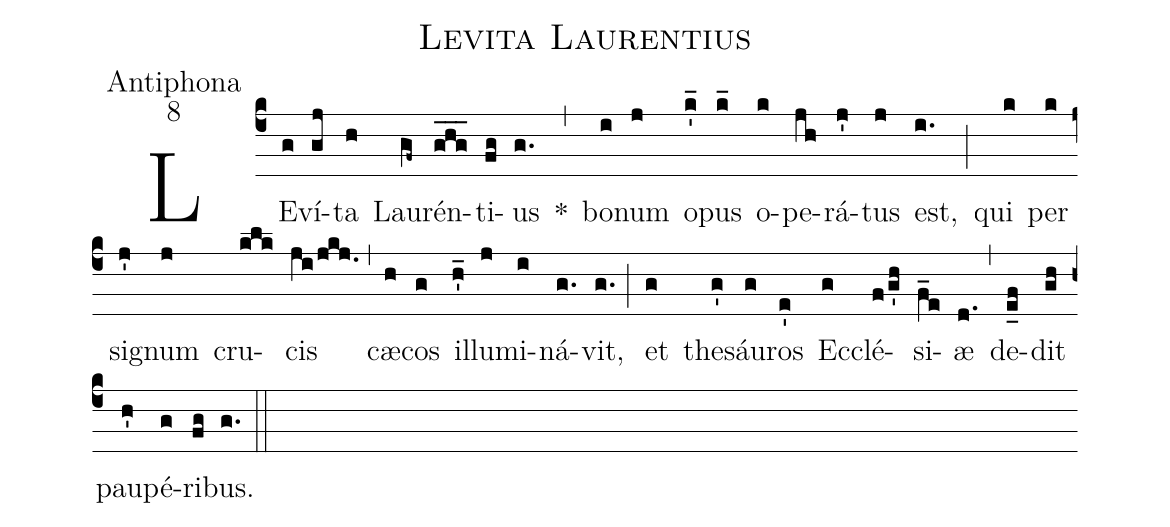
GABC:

name:Levita Laurentius;
office-part:Antiphona;
mode:8;
%%
(c4)
LE(g)ví(gj)ta(h) Lau(gf~)rén(ghg___)ti(fg)us(g.) *(,)
bo(i)num(j) o(k'_)pus(k_) o(k)pe(jh)rá(j')tus(j) est,(i.) (;)
qui(k) per(k) si(j')gnum(j) cru(klk)cis(ji/jkj.) (,)
cæ(h)cos(g) il(h'_)lu(j)mi(i)ná(g.)vit,(g.) (;)
et(g) the(g')sáu(g)ros(e') Ec(g)clé(f/g'h)si(f_e)æ(d.) (,)
de(e_f)dit(gh) pau(h')pé(g)ri(fg)bus.(g.) (::)
